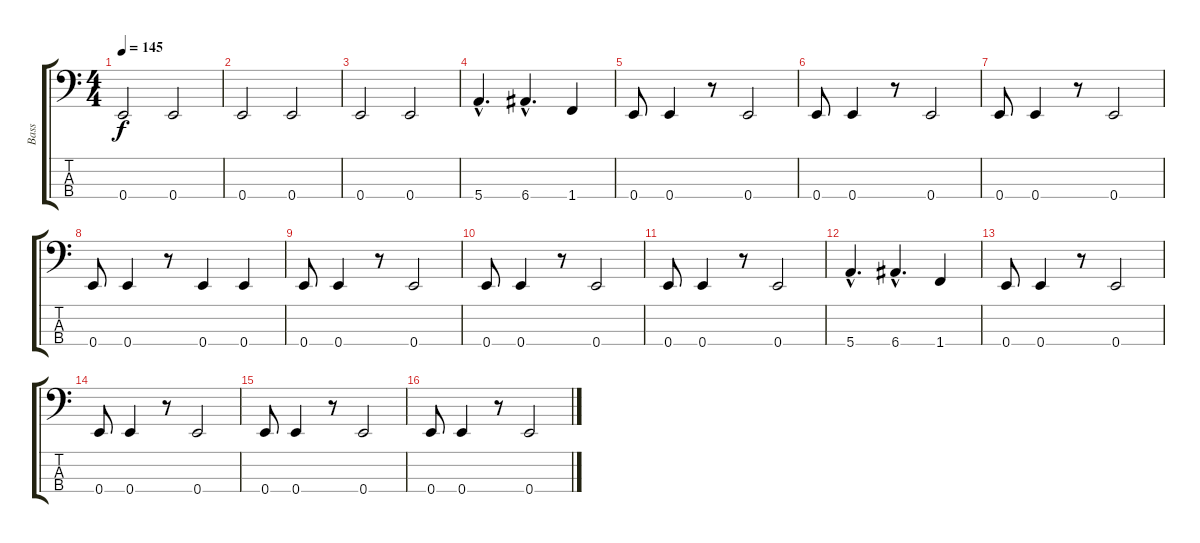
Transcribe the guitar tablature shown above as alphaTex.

\track ("Bass" "Bass") {instrument electricbassfinger}
\staff {score tabs}
\tuning (G2 D2 A1 E1) {hide}
\ts (4 4)
\tempo 145
\clef f4
\ks c
0.4.2{dy f} 0.4.2 |
0.4.2 0.4.2 |
0.4.2 0.4.2 |
5.4{hac}.4{d} 6.4{hac}.4{d} 1.4.4 |
0.4.8 0.4.4 r.8 0.4.2 |
0.4.8 0.4.4 r.8 0.4.2 |
0.4.8 0.4.4 r.8 0.4.2 |
0.4.8 0.4.4 r.8 0.4.4 0.4.4 |
0.4.8 0.4.4 r.8 0.4.2 |
0.4.8 0.4.4 r.8 0.4.2 |
0.4.8 0.4.4 r.8 0.4.2 |
5.4{hac}.4{d} 6.4{hac}.4{d} 1.4.4 |
0.4.8 0.4.4 r.8 0.4.2 |
0.4.8 0.4.4 r.8 0.4.2 |
0.4.8 0.4.4 r.8 0.4.2 |
0.4.8 0.4.4 r.8 0.4.2
